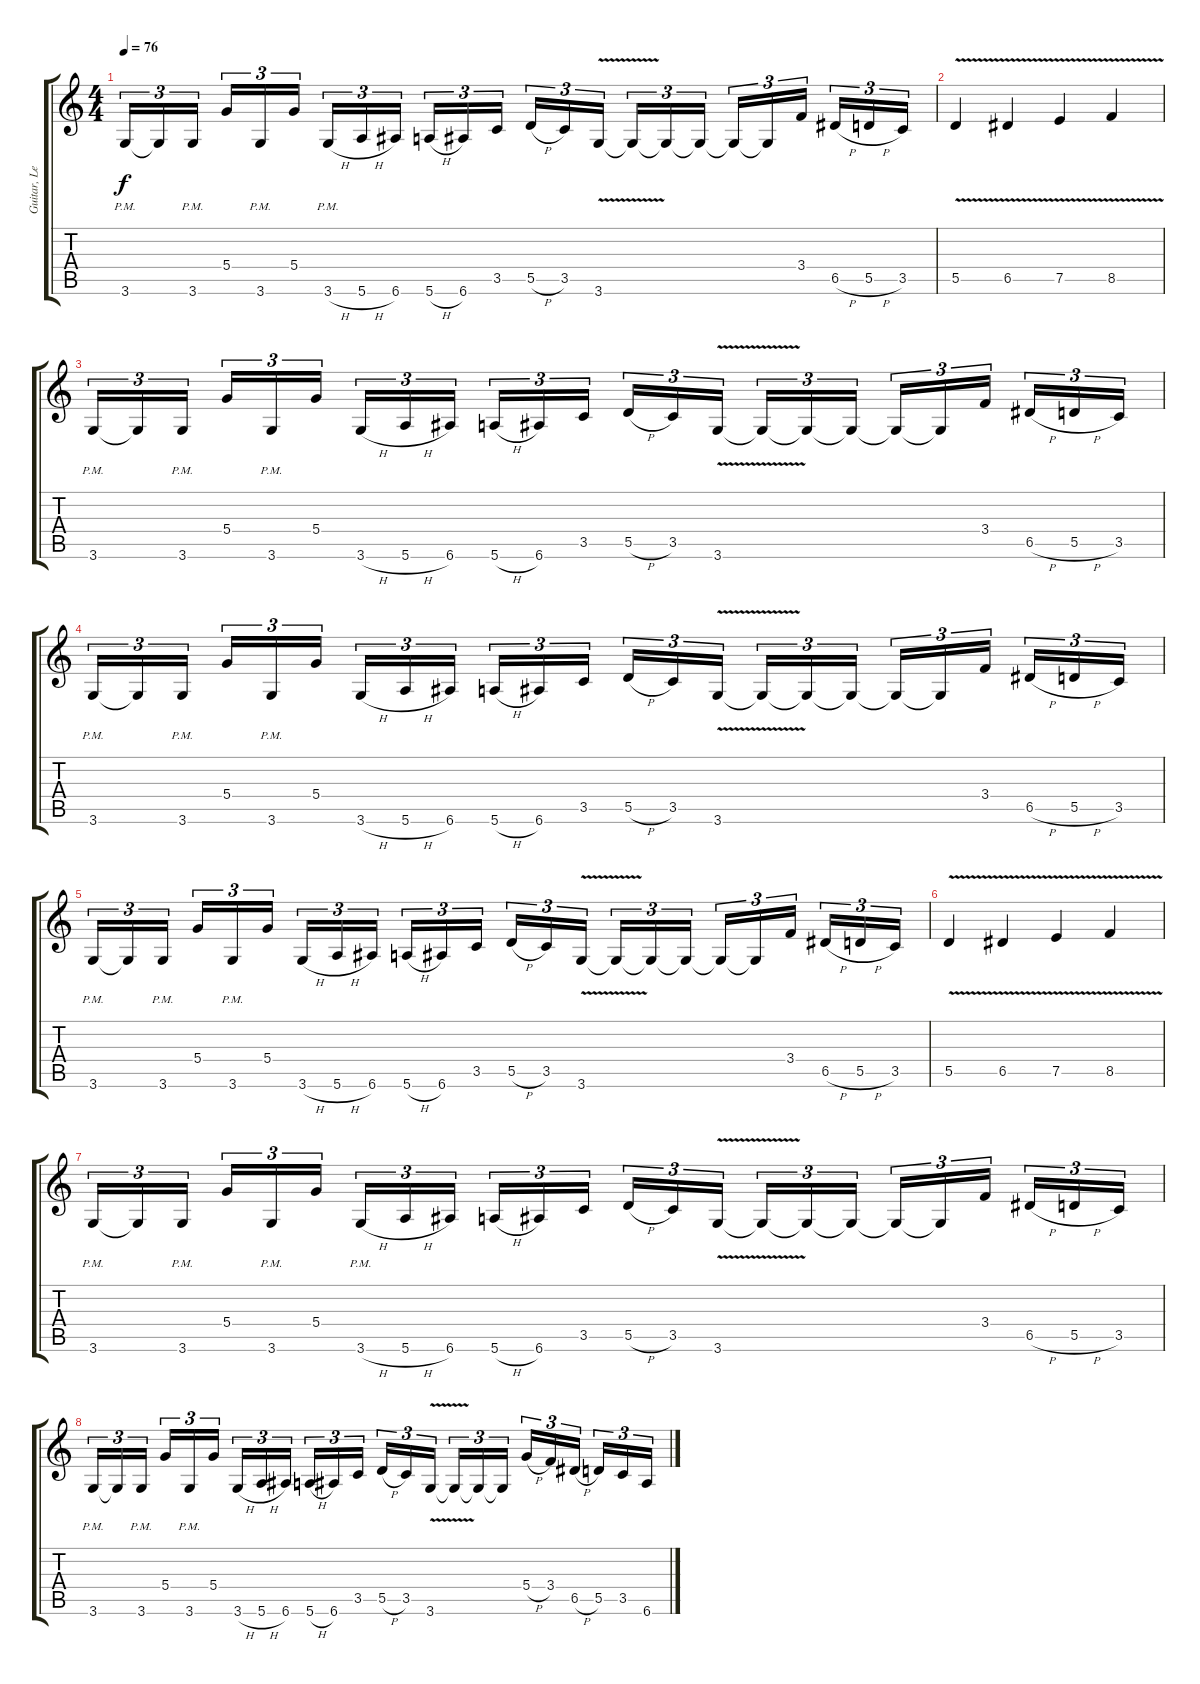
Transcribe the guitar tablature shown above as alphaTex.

\track ("Guitar, Lead" "Guitar, Le") {instrument distortionguitar}
\staff {score tabs}
\tuning (E4 B3 G3 D3 A2 E2) {hide}
\ts (4 4)
\tempo 76
\clef g2
\ks c
3.6{pm}.16{tu (3 2) dy f} 3.6{t}.16{tu (3 2)} 3.6{pm}.16{tu (3 2) beam splitsecondary} 5.4.16{tu (3 2)} 3.6{pm}.16{tu (3 2)} 5.4.16{tu (3 2)} 3.6{h pm}.16{tu (3 2)} 5.6{h}.16{tu (3 2)} 6.6.16{tu (3 2) beam splitsecondary} 5.6{h}.16{tu (3 2)} 6.6.16{tu (3 2)} 3.5.16{tu (3 2)} 5.5{h}.16{tu (3 2)} 3.5.16{tu (3 2)} 3.6{v}.16{tu (3 2) beam splitsecondary} 3.6{t}.16{tu (3 2)} 3.6{t}.16{tu (3 2)} 3.6{t}.16{tu (3 2)} 3.6{t}.16{tu (3 2)} 3.6{t}.16{tu (3 2)} 3.4.16{tu (3 2) beam splitsecondary} 6.5{h}.16{tu (3 2)} 5.5{h}.16{tu (3 2)} 3.5.16{tu (3 2)} |
5.5{v}.4 6.5{v}.4 7.5{v}.4 8.5{v}.4 |
3.6{pm}.16{tu (3 2)} 3.6{t}.16{tu (3 2)} 3.6{pm}.16{tu (3 2) beam splitsecondary} 5.4.16{tu (3 2)} 3.6{pm}.16{tu (3 2)} 5.4.16{tu (3 2)} 3.6{h}.16{tu (3 2)} 5.6{h}.16{tu (3 2)} 6.6.16{tu (3 2) beam splitsecondary} 5.6{h}.16{tu (3 2)} 6.6.16{tu (3 2)} 3.5.16{tu (3 2)} 5.5{h}.16{tu (3 2)} 3.5.16{tu (3 2)} 3.6{v}.16{tu (3 2) beam splitsecondary} 3.6{t}.16{tu (3 2)} 3.6{t}.16{tu (3 2)} 3.6{t}.16{tu (3 2)} 3.6{t}.16{tu (3 2)} 3.6{t}.16{tu (3 2)} 3.4.16{tu (3 2) beam splitsecondary} 6.5{h}.16{tu (3 2)} 5.5{h}.16{tu (3 2)} 3.5.16{tu (3 2)} |
3.6{pm}.16{tu (3 2)} 3.6{t}.16{tu (3 2)} 3.6{pm}.16{tu (3 2) beam splitsecondary} 5.4.16{tu (3 2)} 3.6{pm}.16{tu (3 2)} 5.4.16{tu (3 2)} 3.6{h}.16{tu (3 2)} 5.6{h}.16{tu (3 2)} 6.6.16{tu (3 2) beam splitsecondary} 5.6{h}.16{tu (3 2)} 6.6.16{tu (3 2)} 3.5.16{tu (3 2)} 5.5{h}.16{tu (3 2)} 3.5.16{tu (3 2)} 3.6{v}.16{tu (3 2) beam splitsecondary} 3.6{t}.16{tu (3 2)} 3.6{t}.16{tu (3 2)} 3.6{t}.16{tu (3 2)} 3.6{t}.16{tu (3 2)} 3.6{t}.16{tu (3 2)} 3.4.16{tu (3 2) beam splitsecondary} 6.5{h}.16{tu (3 2)} 5.5{h}.16{tu (3 2)} 3.5.16{tu (3 2)} |
3.6{pm}.16{tu (3 2)} 3.6{t}.16{tu (3 2)} 3.6{pm}.16{tu (3 2) beam splitsecondary} 5.4.16{tu (3 2)} 3.6{pm}.16{tu (3 2)} 5.4.16{tu (3 2)} 3.6{h}.16{tu (3 2)} 5.6{h}.16{tu (3 2)} 6.6.16{tu (3 2) beam splitsecondary} 5.6{h}.16{tu (3 2)} 6.6.16{tu (3 2)} 3.5.16{tu (3 2)} 5.5{h}.16{tu (3 2)} 3.5.16{tu (3 2)} 3.6{v}.16{tu (3 2) beam splitsecondary} 3.6{t}.16{tu (3 2)} 3.6{t}.16{tu (3 2)} 3.6{t}.16{tu (3 2)} 3.6{t}.16{tu (3 2)} 3.6{t}.16{tu (3 2)} 3.4.16{tu (3 2) beam splitsecondary} 6.5{h}.16{tu (3 2)} 5.5{h}.16{tu (3 2)} 3.5.16{tu (3 2)} |
5.5{v}.4 6.5{v}.4 7.5{v}.4 8.5{v}.4 |
3.6{pm}.16{tu (3 2)} 3.6{t}.16{tu (3 2)} 3.6{pm}.16{tu (3 2) beam splitsecondary} 5.4.16{tu (3 2)} 3.6{pm}.16{tu (3 2)} 5.4.16{tu (3 2)} 3.6{h pm}.16{tu (3 2)} 5.6{h}.16{tu (3 2)} 6.6.16{tu (3 2) beam splitsecondary} 5.6{h}.16{tu (3 2)} 6.6.16{tu (3 2)} 3.5.16{tu (3 2)} 5.5{h}.16{tu (3 2)} 3.5.16{tu (3 2)} 3.6{v}.16{tu (3 2) beam splitsecondary} 3.6{t}.16{tu (3 2)} 3.6{t}.16{tu (3 2)} 3.6{t}.16{tu (3 2)} 3.6{t}.16{tu (3 2)} 3.6{t}.16{tu (3 2)} 3.4.16{tu (3 2) beam splitsecondary} 6.5{h}.16{tu (3 2)} 5.5{h}.16{tu (3 2)} 3.5.16{tu (3 2)} |
3.6{pm}.16{tu (3 2)} 3.6{t}.16{tu (3 2)} 3.6{pm}.16{tu (3 2) beam splitsecondary} 5.4.16{tu (3 2)} 3.6{pm}.16{tu (3 2)} 5.4.16{tu (3 2)} 3.6{h}.16{tu (3 2)} 5.6{h}.16{tu (3 2)} 6.6.16{tu (3 2) beam splitsecondary} 5.6{h}.16{tu (3 2)} 6.6.16{tu (3 2)} 3.5.16{tu (3 2)} 5.5{h}.16{tu (3 2)} 3.5.16{tu (3 2)} 3.6{v}.16{tu (3 2) beam splitsecondary} 3.6{t}.16{tu (3 2)} 3.6{t}.16{tu (3 2)} 3.6{t}.16{tu (3 2)} 5.4{h}.16{tu (3 2)} 3.4.16{tu (3 2)} 6.5{h}.16{tu (3 2) beam splitsecondary} 5.5.16{tu (3 2)} 3.5.16{tu (3 2)} 6.6.16{tu (3 2)}
